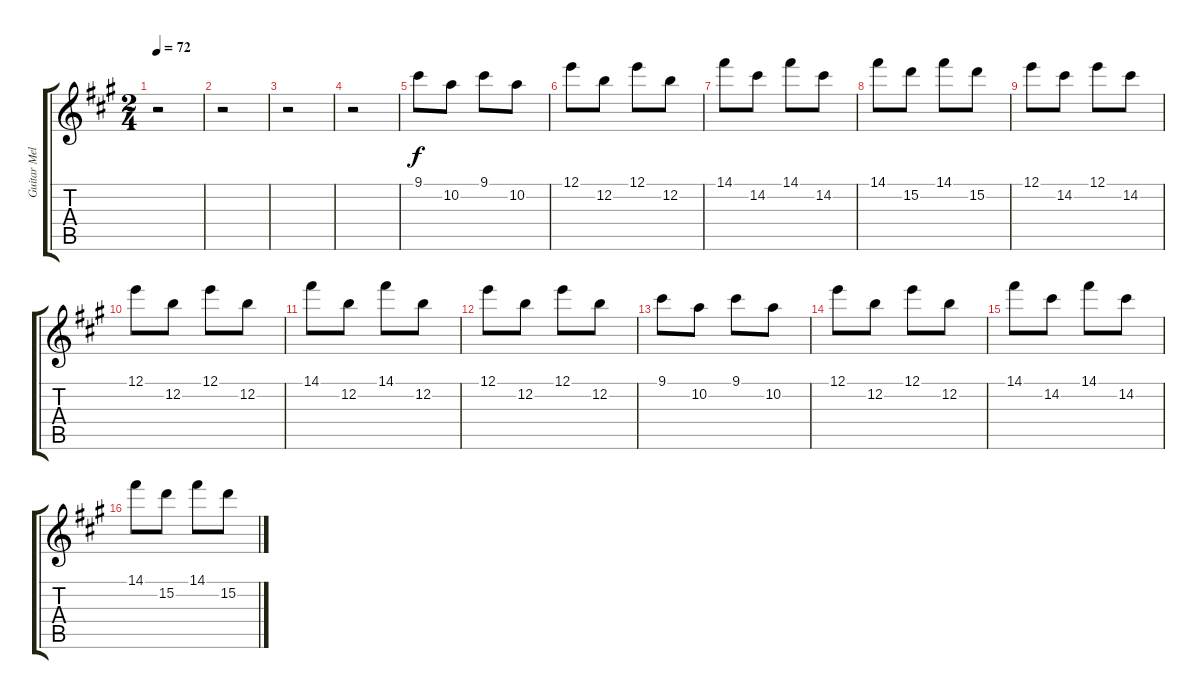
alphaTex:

\track ("Guitar Melody 1" "Guitar Mel") {instrument acousticguitarnylon}
\staff {score tabs}
\tuning (E4 B3 G3 D3 A2 E2) {hide}
\ts (2 4)
\tempo 72
\clef g2
\ks a
r.2{dy f} |
r.2 |
r.2 |
r.2 |
9.1.8 10.2.8 9.1.8 10.2.8 |
12.1.8 12.2.8 12.1.8 12.2.8 |
14.1.8 14.2.8 14.1.8 14.2.8 |
14.1.8 15.2.8 14.1.8 15.2.8 |
12.1.8 14.2.8 12.1.8 14.2.8 |
12.1.8 12.2.8 12.1.8 12.2.8 |
14.1.8 12.2.8 14.1.8 12.2.8 |
12.1.8 12.2.8 12.1.8 12.2.8 |
9.1.8 10.2.8 9.1.8 10.2.8 |
12.1.8 12.2.8 12.1.8 12.2.8 |
14.1.8 14.2.8 14.1.8 14.2.8 |
14.1.8 15.2.8 14.1.8 15.2.8
